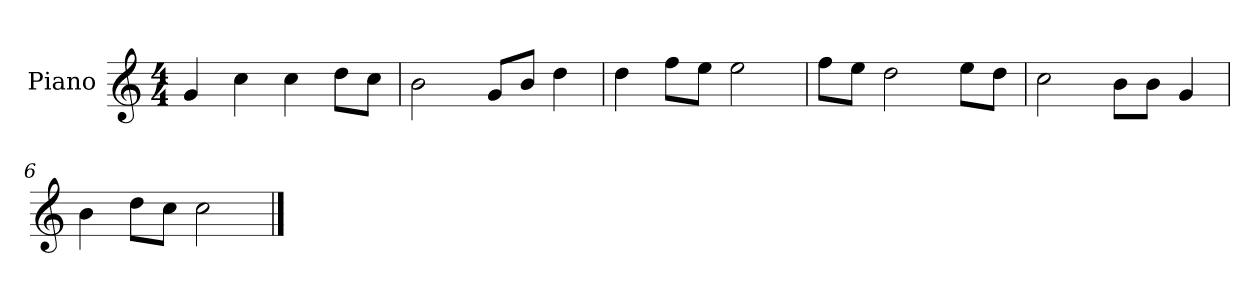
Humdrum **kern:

**kern
*part1
*staff1
*I"Piano
*I'P-no
*clefG2
*k[]
*M4/4
*MM90
=1
4g/
4cc\
4cc\
8dd\L
8cc\J
=2
2b\
8g/L
8b/J
4dd\
=3
4dd\
8ff\L
8ee\J
2ee\
=4
8ff\L
8ee\J
2dd\
8ee\L
8dd\J
=5
2cc\
8b\L
8b\J
4g/
=6
4b\
8dd\L
8cc\J
2cc\
==
*-
